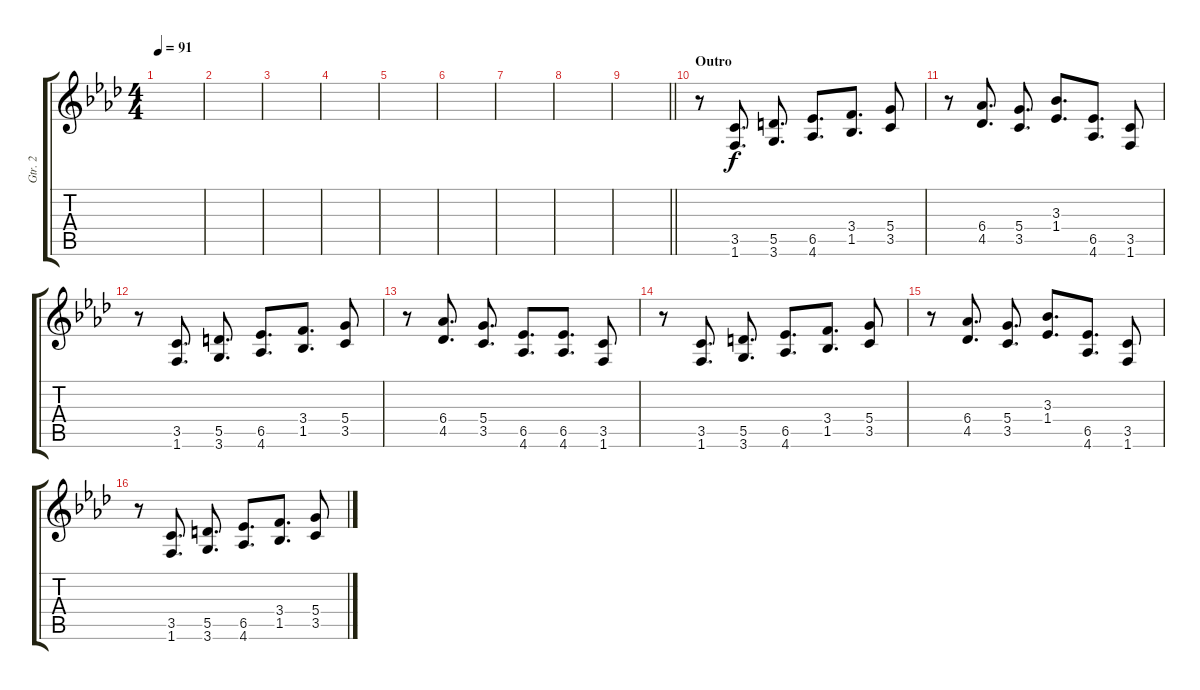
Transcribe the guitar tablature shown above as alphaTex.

\track ("Gtr. 2" "Gtr. 2") {instrument distortionguitar}
\staff {score tabs}
\tuning (E4 B3 G3 D3 A2 E2) {hide}
\ts (4 4)
\tempo 91
\clef g2
\ks fminor
|
|
|
|
|
|
|
|
\barLineRight lightlight
|
\section ("" "Outro")
r.8 (3.5 1.6).8{d} (5.5 3.6).8{d} (6.5 4.6).8{d} (3.4 1.5).8{d} (5.4 3.5).8 |
r.8 (6.4 4.5).8{d} (5.4 3.5).8{d} (3.3 1.4).8{d} (6.5 4.6).8{d} (3.5 1.6).8 |
r.8 (3.5 1.6).8{d} (5.5 3.6).8{d} (6.5 4.6).8{d} (3.4 1.5).8{d} (5.4 3.5).8 |
r.8 (6.4 4.5).8{d} (5.4 3.5).8{d} (6.5 4.6).8{d} (6.5 4.6).8{d} (3.5 1.6).8 |
r.8 (3.5 1.6).8{d} (5.5 3.6).8{d} (6.5 4.6).8{d} (3.4 1.5).8{d} (5.4 3.5).8 |
r.8 (6.4 4.5).8{d} (5.4 3.5).8{d} (3.3 1.4).8{d} (6.5 4.6).8{d} (3.5 1.6).8 |
r.8 (3.5 1.6).8{d} (5.5 3.6).8{d} (6.5 4.6).8{d} (3.4 1.5).8{d} (5.4 3.5).8
